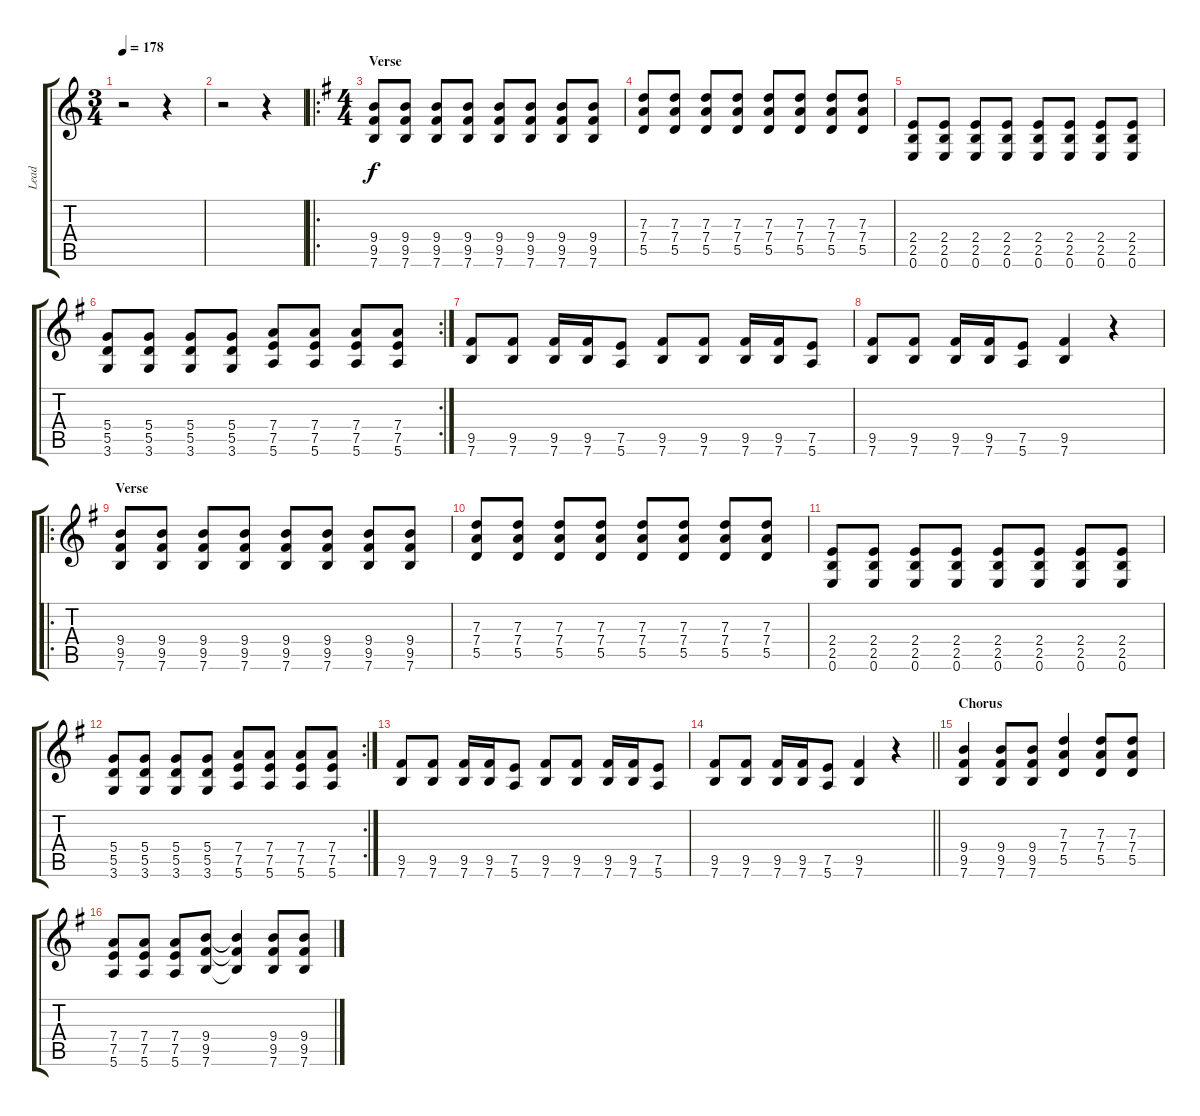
\track ("Lead" "Lead") {instrument distortionguitar}
\staff {score tabs}
\tuning (E4 B3 G3 D3 A2 E2) {hide}
\ts (3 4)
\tempo 178
\clef g2
\ks c
r.2{dy f instrument distortionguitar} r.4 |
r.2 r.4 |
\ro
\ts (4 4)
\section ("" "Verse")
\ks g
(9.4 9.5 7.6).8 (9.4 9.5 7.6).8 (9.4 9.5 7.6).8 (9.4 9.5 7.6).8 (9.4 9.5 7.6).8 (9.4 9.5 7.6).8 (9.4 9.5 7.6).8 (9.4 9.5 7.6).8 |
(7.3 7.4 5.5).8 (7.3 7.4 5.5).8 (7.3 7.4 5.5).8 (7.3 7.4 5.5).8 (7.3 7.4 5.5).8 (7.3 7.4 5.5).8 (7.3 7.4 5.5).8 (7.3 7.4 5.5).8 |
(2.4 2.5 0.6).8 (2.4 2.5 0.6).8 (2.4 2.5 0.6).8 (2.4 2.5 0.6).8 (2.4 2.5 0.6).8 (2.4 2.5 0.6).8 (2.4 2.5 0.6).8 (2.4 2.5 0.6).8 |
\rc 2
(5.4 5.5 3.6).8 (5.4 5.5 3.6).8 (5.4 5.5 3.6).8 (5.4 5.5 3.6).8 (7.4 7.5 5.6).8 (7.4 7.5 5.6).8 (7.4 7.5 5.6).8 (7.4 7.5 5.6).8 |
(9.5 7.6).8 (9.5 7.6).8 (9.5 7.6).16 (9.5 7.6).16 (7.5 5.6).8 (9.5 7.6).8 (9.5 7.6).8 (9.5 7.6).16 (9.5 7.6).16 (7.5 5.6).8 |
(9.5 7.6).8 (9.5 7.6).8 (9.5 7.6).16 (9.5 7.6).16 (7.5 5.6).8 (9.5 7.6).4 r.4 |
\ro
\section ("" "Verse")
(9.4 9.5 7.6).8 (9.4 9.5 7.6).8 (9.4 9.5 7.6).8 (9.4 9.5 7.6).8 (9.4 9.5 7.6).8 (9.4 9.5 7.6).8 (9.4 9.5 7.6).8 (9.4 9.5 7.6).8 |
(7.3 7.4 5.5).8 (7.3 7.4 5.5).8 (7.3 7.4 5.5).8 (7.3 7.4 5.5).8 (7.3 7.4 5.5).8 (7.3 7.4 5.5).8 (7.3 7.4 5.5).8 (7.3 7.4 5.5).8 |
(2.4 2.5 0.6).8 (2.4 2.5 0.6).8 (2.4 2.5 0.6).8 (2.4 2.5 0.6).8 (2.4 2.5 0.6).8 (2.4 2.5 0.6).8 (2.4 2.5 0.6).8 (2.4 2.5 0.6).8 |
\rc 2
(5.4 5.5 3.6).8 (5.4 5.5 3.6).8 (5.4 5.5 3.6).8 (5.4 5.5 3.6).8 (7.4 7.5 5.6).8 (7.4 7.5 5.6).8 (7.4 7.5 5.6).8 (7.4 7.5 5.6).8 |
(9.5 7.6).8 (9.5 7.6).8 (9.5 7.6).16 (9.5 7.6).16 (7.5 5.6).8 (9.5 7.6).8 (9.5 7.6).8 (9.5 7.6).16 (9.5 7.6).16 (7.5 5.6).8 |
\barLineRight lightlight
(9.5 7.6).8 (9.5 7.6).8 (9.5 7.6).16 (9.5 7.6).16 (7.5 5.6).8 (9.5 7.6).4 r.4 |
\section ("" "Chorus")
(9.4 9.5 7.6).4 (9.4 9.5 7.6).8 (9.4 9.5 7.6).8 (7.3 7.4 5.5).4 (7.3 7.4 5.5).8 (7.3 7.4 5.5).8 |
(7.4 7.5 5.6).8 (7.4 7.5 5.6).8 (7.4 7.5 5.6).8 (9.4 9.5 7.6).8 (9.4{t} 9.5{t} 7.6{t}).4 (9.4 9.5 7.6).8 (9.4 9.5 7.6).8
